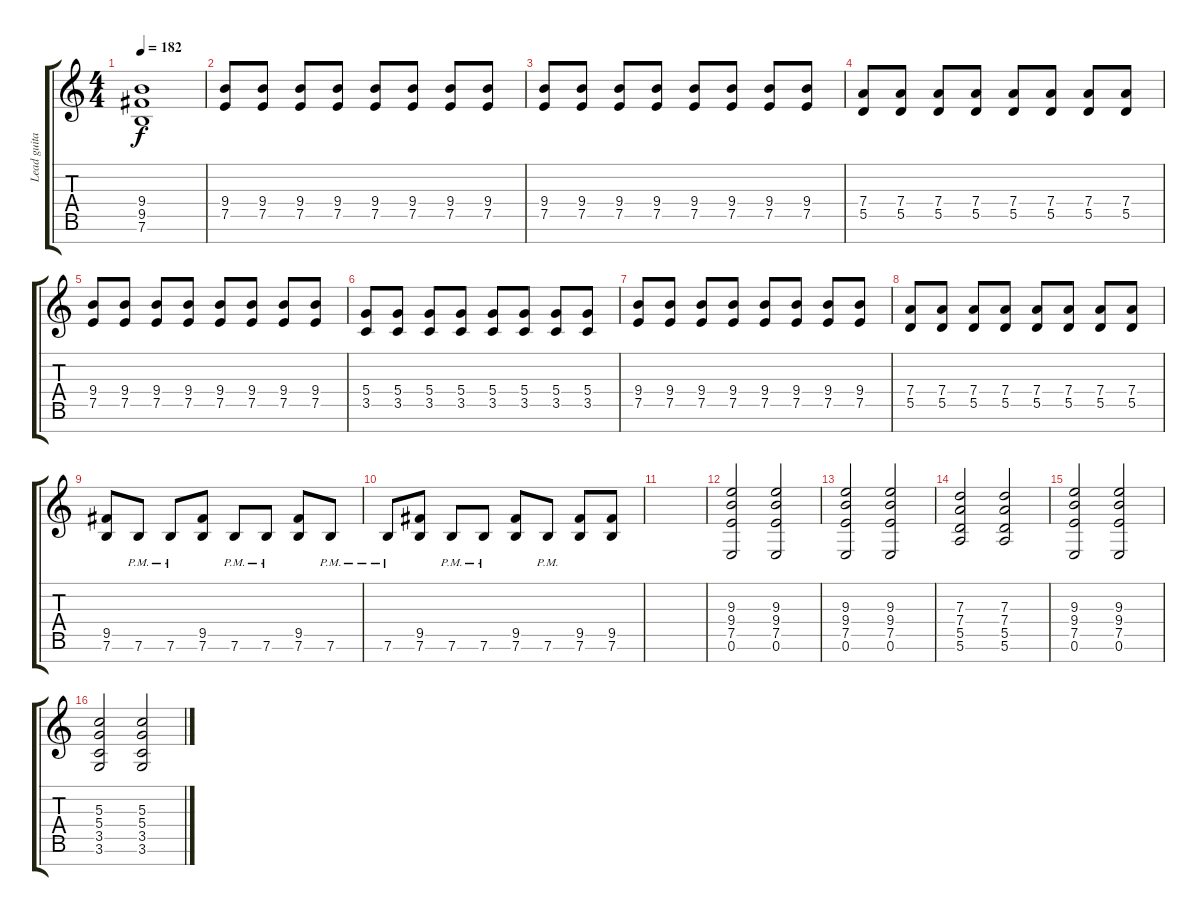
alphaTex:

\track ("Lead guitar" "Lead guita") {instrument overdrivenguitar}
\staff {score tabs}
\tuning (E4 B3 G3 D3 A2 E2 B1) {hide}
\ts (4 4)
\tempo 182
\clef g2
\ks c
(9.4 9.5 7.6).1{dy f} |
(9.4 7.5).8 (9.4 7.5).8 (9.4 7.5).8 (9.4 7.5).8 (9.4 7.5).8 (9.4 7.5).8 (9.4 7.5).8 (9.4 7.5).8 |
(9.4 7.5).8 (9.4 7.5).8 (9.4 7.5).8 (9.4 7.5).8 (9.4 7.5).8 (9.4 7.5).8 (9.4 7.5).8 (9.4 7.5).8 |
(7.4 5.5).8 (7.4 5.5).8 (7.4 5.5).8 (7.4 5.5).8 (7.4 5.5).8 (7.4 5.5).8 (7.4 5.5).8 (7.4 5.5).8 |
(9.4 7.5).8 (9.4 7.5).8 (9.4 7.5).8 (9.4 7.5).8 (9.4 7.5).8 (9.4 7.5).8 (9.4 7.5).8 (9.4 7.5).8 |
(5.4 3.5).8 (5.4 3.5).8 (5.4 3.5).8 (5.4 3.5).8 (5.4 3.5).8 (5.4 3.5).8 (5.4 3.5).8 (5.4 3.5).8 |
(9.4 7.5).8 (9.4 7.5).8 (9.4 7.5).8 (9.4 7.5).8 (9.4 7.5).8 (9.4 7.5).8 (9.4 7.5).8 (9.4 7.5).8 |
(7.4 5.5).8 (7.4 5.5).8 (7.4 5.5).8 (7.4 5.5).8 (7.4 5.5).8 (7.4 5.5).8 (7.4 5.5).8 (7.4 5.5).8 |
(9.5 7.6).8 7.6{pm}.8 7.6{pm}.8 (9.5 7.6).8 7.6{pm}.8 7.6{pm}.8 (9.5 7.6).8 7.6{pm}.8 |
7.6{pm}.8 (9.5 7.6).8 7.6{pm}.8 7.6{pm}.8 (9.5 7.6).8 7.6{pm}.8 (9.5 7.6).8 (9.5 7.6).8 |
|
(9.3 9.4 7.5 0.6).2 (9.3 9.4 7.5 0.6).2 |
(9.3 9.4 7.5 0.6).2 (9.3 9.4 7.5 0.6).2 |
(7.3 7.4 5.5 5.6).2 (7.3 7.4 5.5 5.6).2 |
(9.3 9.4 7.5 0.6).2 (9.3 9.4 7.5 0.6).2 |
(5.3 5.4 3.5 3.6).2 (5.3 5.4 3.5 3.6).2
